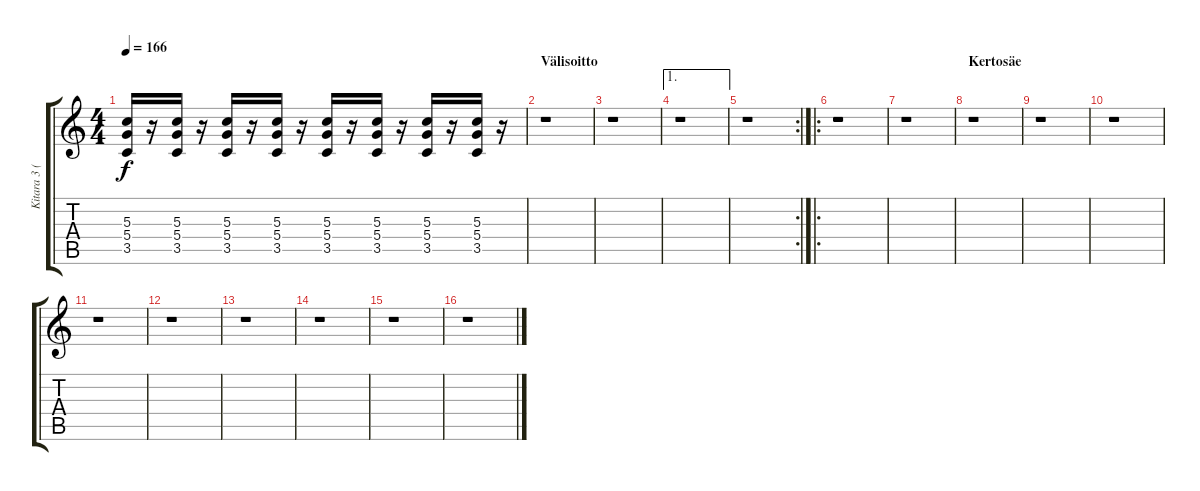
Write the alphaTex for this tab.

\track ("Kitara 3 (Tuomo 2)" "Kitara 3 (") {instrument overdrivenguitar}
\staff {score tabs}
\tuning (E4 B3 G3 D3 A2 D2) {hide}
\ts (4 4)
\tempo 166
\clef g2
\ks c
(5.3 5.4 3.5).16{dy f} r.16 (5.3 5.4 3.5).16 r.16 (5.3 5.4 3.5).16 r.16 (5.3 5.4 3.5).16 r.16 (5.3 5.4 3.5).16 r.16 (5.3 5.4 3.5).16 r.16 (5.3 5.4 3.5).16 r.16 (5.3 5.4 3.5).16 r.16 |
\section ("" "Välisoitto")
r.1 |
r.1 |
\ae 1
r.1 |
\rc 2
r.1 |
\ro
r.1 |
r.1 |
\section ("" "Kertosäe")
r.1 |
r.1 |
r.1 |
r.1 |
r.1 |
r.1 |
r.1 |
r.1 |
r.1
